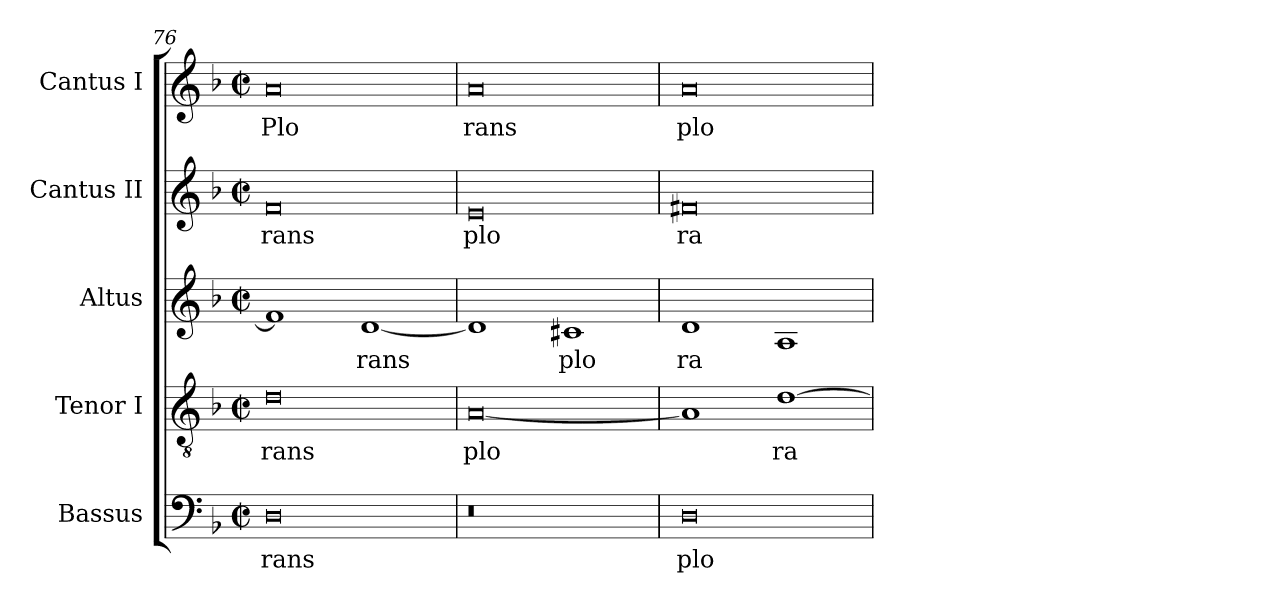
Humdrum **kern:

**kern	**text	**kern	**text	**kern	**text	**kern	**text	**kern	**text
*part5	*part5	*part4	*part4	*part3	*part3	*part2	*part2	*part1	*part1
*staff5	*staff5	*staff4	*staff4	*staff3	*staff3	*staff2	*staff2	*staff1	*staff1
*I"Bassus	*	*I"Tenor I	*	*I"Altus	*	*I"Cantus II	*	*I"Cantus I	*
*clefF4	*	*clefGv2	*	*clefG2	*	*clefG2	*	*clefG2	*
*k[b-]	*	*k[b-]	*	*k[b-]	*	*k[b-]	*	*k[b-]	*
*F:	*	*F:	*	*F:	*	*F:	*	*F:	*
*M2/2	*	*M2/2	*	*M2/2	*	*M2/2	*	*M2/2	*
*met(c|)	*	*met(c|)	*	*met(c|)	*	*met(c|)	*	*met(c|)	*
=76	=76	=76	=76	=76	=76	=76	=76	=76	=76
!	!LO:LY:b:cj	!	!LO:LY:b:cj	!	!	!	!LO:LY:b:cj	!	!LO:LY:b:cj
0D	rans	0d	rans	1f]	.	0f	rans	0a	Plo
!	!	!	!	!	!LO:LY:b	!	!	!	!
.	.	.	.	[<1d	rans	.	.	.	.
=77	=77	=77	=77	=77	=77	=77	=77	=77	=77
!	!	!	!LO:LY:b:cj	!	!	!	!LO:LY:b:cj	!	!LO:LY:b:cj
0r	.	[<0A	plo	1d]	.	0e	plo	0a	rans
!	!	!	!	!	!LO:LY:b:cj	!	!	!	!
.	.	.	.	1c#X	plo	.	.	.	.
=78	=78	=78	=78	=78	=78	=78	=78	=78	=78
!	!LO:LY:b:cj	!	!	!	!LO:LY:b:cj	!	!LO:LY:b:cj	!	!LO:LY:b:cj
0D	plo	1A]	.	1d	ra	0f#X	ra	0a	plo
!	!	!	!LO:LY:b:cj	!	!	!	!	!	!
.	.	[>1d	ra	1A	.	.	.	.	.
=	=	=	=	=	=	=	=	=	=
*-	*-	*-	*-	*-	*-	*-	*-	*-	*-
